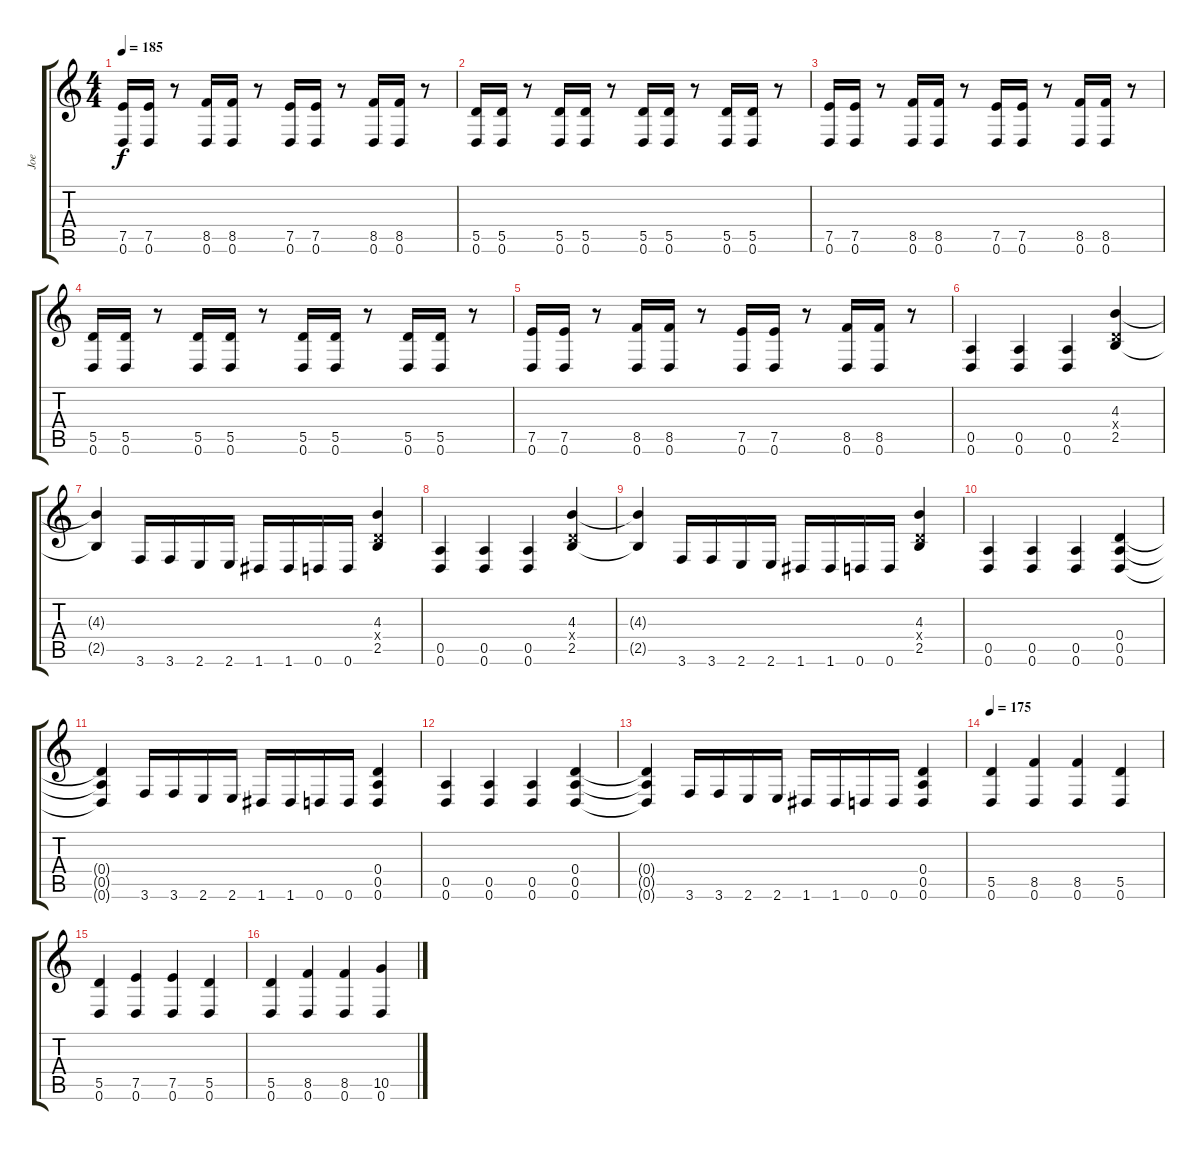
\track ("Joe" "Joe") {instrument distortionguitar}
\staff {score tabs}
\tuning (E4 B3 G3 D3 A2 D2) {hide}
\ts (4 4)
\tempo 185
\clef g2
\ks c
(7.5 0.6).16{dy f} (7.5 0.6).16 r.8 (8.5 0.6).16 (8.5 0.6).16 r.8 (7.5 0.6).16 (7.5 0.6).16 r.8 (8.5 0.6).16 (8.5 0.6).16 r.8 |
(5.5 0.6).16 (5.5 0.6).16 r.8 (5.5 0.6).16 (5.5 0.6).16 r.8 (5.5 0.6).16 (5.5 0.6).16 r.8 (5.5 0.6).16 (5.5 0.6).16 r.8 |
(7.5 0.6).16 (7.5 0.6).16 r.8 (8.5 0.6).16 (8.5 0.6).16 r.8 (7.5 0.6).16 (7.5 0.6).16 r.8 (8.5 0.6).16 (8.5 0.6).16 r.8 |
(5.5 0.6).16 (5.5 0.6).16 r.8 (5.5 0.6).16 (5.5 0.6).16 r.8 (5.5 0.6).16 (5.5 0.6).16 r.8 (5.5 0.6).16 (5.5 0.6).16 r.8 |
(7.5 0.6).16 (7.5 0.6).16 r.8 (8.5 0.6).16 (8.5 0.6).16 r.8 (7.5 0.6).16 (7.5 0.6).16 r.8 (8.5 0.6).16 (8.5 0.6).16 r.8 |
(0.5 0.6).4 (0.5 0.6).4 (0.5 0.6).4 (4.3 0.4{x} 2.5).4 |
(4.3{t} 2.5{t}).4 3.6.16 3.6.16 2.6.16 2.6.16 1.6.16 1.6.16 0.6.16 0.6.16 (4.3 0.4{x} 2.5).4 |
(0.5 0.6).4 (0.5 0.6).4 (0.5 0.6).4 (4.3 0.4{x} 2.5).4 |
(4.3{t} 2.5{t}).4 3.6.16 3.6.16 2.6.16 2.6.16 1.6.16 1.6.16 0.6.16 0.6.16 (4.3 0.4{x} 2.5).4 |
(0.5 0.6).4 (0.5 0.6).4 (0.5 0.6).4 (0.4 0.5 0.6).4 |
(0.4{t} 0.5{t} 0.6{t}).4 3.6.16 3.6.16 2.6.16 2.6.16 1.6.16 1.6.16 0.6.16 0.6.16 (0.4 0.5 0.6).4 |
(0.5 0.6).4 (0.5 0.6).4 (0.5 0.6).4 (0.4 0.5 0.6).4 |
(0.4{t} 0.5{t} 0.6{t}).4 3.6.16 3.6.16 2.6.16 2.6.16 1.6.16 1.6.16 0.6.16 0.6.16 (0.4 0.5 0.6).4 |
\tempo 175
(5.5 0.6).4 (8.5 0.6).4 (8.5 0.6).4 (5.5 0.6).4 |
(5.5 0.6).4 (7.5 0.6).4 (7.5 0.6).4 (5.5 0.6).4 |
(5.5 0.6).4 (8.5 0.6).4 (8.5 0.6).4 (10.5 0.6).4
